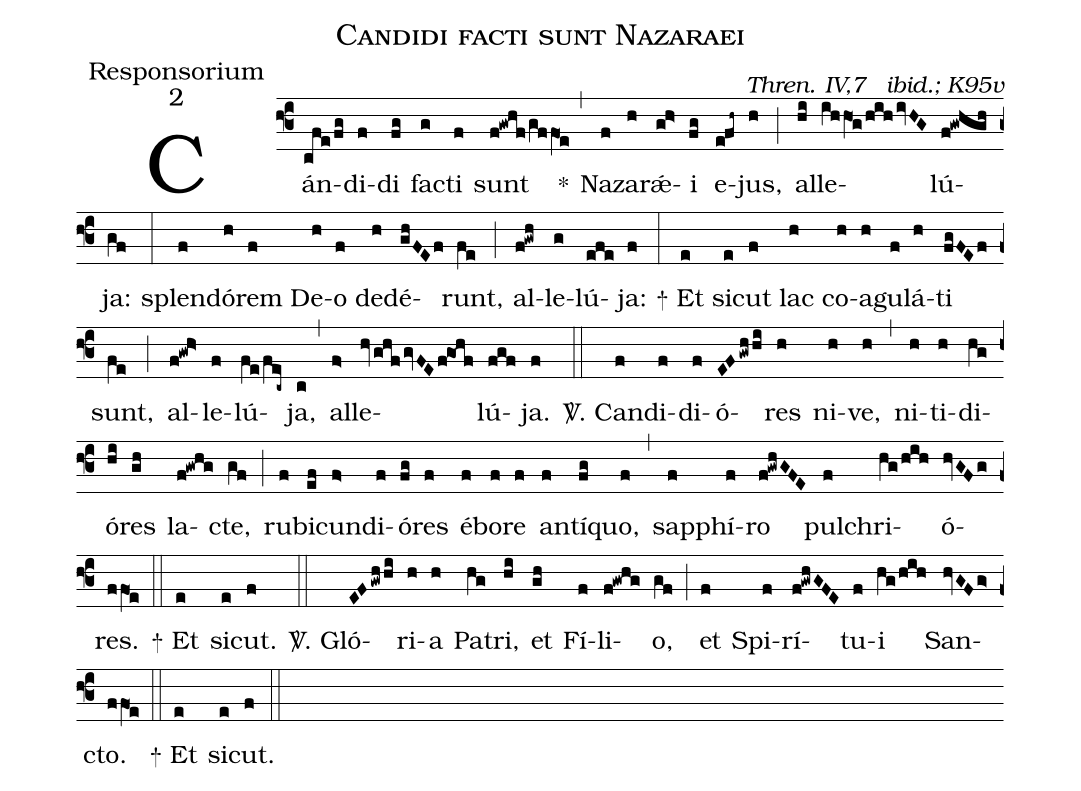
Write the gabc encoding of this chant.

name:Candidi facti sunt Nazaraei;
office-part:Responsorium;
mode:2;
commentary:ꝶ Thren. IV,7 ꝟ ibid.; K95v;;
%%
(f3)Cán(cfe/fg)di(f)di(fg) fa(g)cti(f) sunt(f!gwhf/gffO1e)   *(,)
Na(f)za(h)rǽ(gh>)i(fg) e(efh~)jus,(h) (;) al(hi)le(ihhO1g/hihivHG)lú(f!gwhgh)ja:(gf) (:)
splen(f)dó(h)rem(f) De(h)o(f) de(h)dé(ghFEf)runt,(fe) (;)
al(f!gwh)le(g)lú(efe)ja:(f) (:)

+
Et(e) si(e)cut(f) lac(h) co(h)a(h)gu(f)lá(h)ti(fgFEf) sunt,(fe) (;) al(f!gwh>)le(f)lú(fe/fec~)ja,(c) (,) al(f>)le(hvghfgvFEf!go!@hf)lú(fgf)ja.(f) (::)

<sp>V/</sp>.
Can(f)di(f)di(f)ó(EFgwhhi)res(h) ni(h)ve,(h) (,) ni(h)ti(h)di(hg)ó(hi)res(gh) la(f!gwhg)cte,(gf) (;)
ru(f)bi(ef)cun(f>)di(f)ó(fg)res(f) é(f)bo(f)re(f) an(f)tí(fg)quo,(f) (,) sap(f)phí(f)ro(f!gwhGFE) pul(f)chri(hg/hih)ó(hvGFg)res.(ffO1e) (::)
+
Et(e) si(e)cut.(f) (::)

<sp>V/</sp>.
Gló(EFgwhhi)ri(h)a(h) Pa(hg)tri,(hi) et(gh) Fí(f)li(f!gwhg)o,(gf) (;)  et(f) Spi(f)rí(f!gwhGFE)tu(f)i(hg/hih) San(hvGFg>)cto.(ffO1e) (::)
+
Et(e) si(e)cut.(f) (::)
